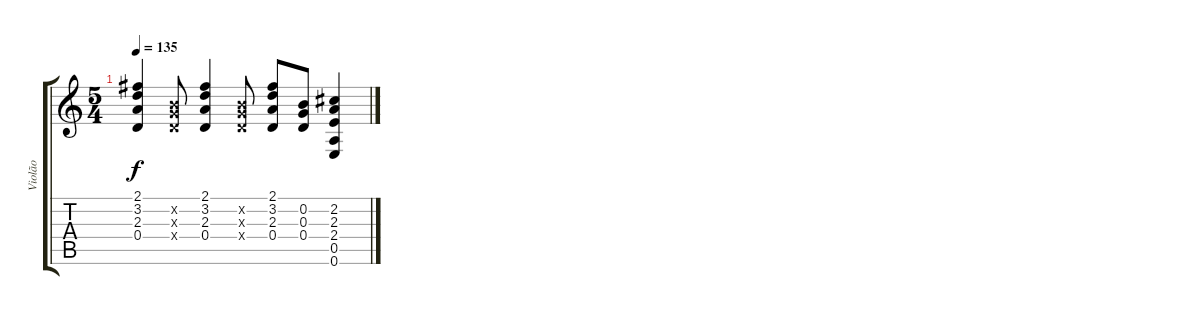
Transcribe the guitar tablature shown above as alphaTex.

\track ("Violão" "Violão") {instrument acousticguitarnylon}
\staff {score tabs}
\tuning (E4 B3 G3 D3 A2 E2) {hide}
\ts (5 4)
\tempo 135
\clef g2
\ks c
(2.1 3.2 2.3 0.4).4{dy f} (0.2{x} 0.3{x} 0.4{x}).8 (2.1 3.2 2.3 0.4).4 (0.2{x} 0.3{x} 0.4{x}).8 (2.1 3.2 2.3 0.4).8 (0.2 0.3 0.4).8 (2.2 2.3 2.4 0.5 0.6).4
